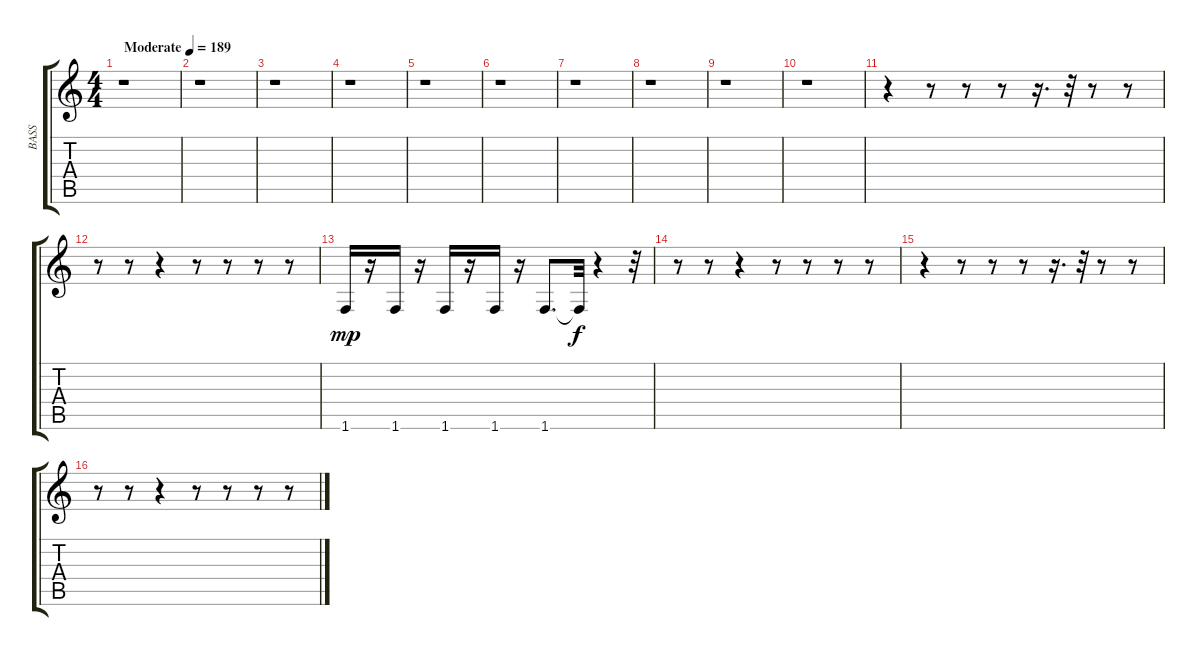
\track ("BASS" "BASS") {instrument electricbassfinger}
\staff {score tabs}
\tuning (E4 B3 G3 D3 A2 E2) {hide}
\ts (4 4)
\tempo (189 "Moderate")
\clef g2
\ks c
r.1{dy mp instrument electricbassfinger} |
r.1 |
r.1 |
r.1 |
r.1 |
r.1 |
r.1 |
r.1 |
r.1 |
r.1 |
r.4 r.8 r.8 r.8 r.16{d} r.32 r.8 r.8 |
r.8 r.8 r.4 r.8 r.8 r.8 r.8 |
1.6.16 r.16 1.6.16 r.16 1.6.16 r.16 1.6.16 r.16 1.6.8{d} 1.6{t}.32{dy f} r.4 r.32 |
r.8 r.8 r.4 r.8 r.8 r.8 r.8 |
r.4 r.8 r.8 r.8 r.16{d} r.32 r.8 r.8 |
r.8 r.8 r.4 r.8 r.8 r.8 r.8
